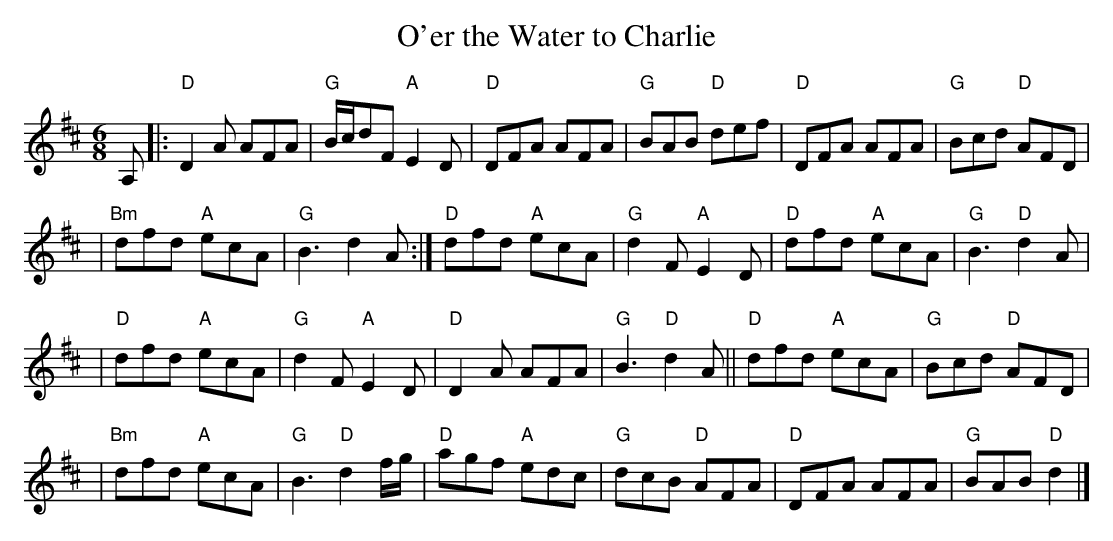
X:1
T: O'er the Water to Charlie
M: 6/8
L: 1/8
K: D
A, \
|: "D"D2A AFA | "G"B/c/dF "A"E2D | "D"DFA AFA | "G"BAB "D"def | "D"DFA AFA | "G"Bcd "D"AFD |
| "Bm"dfd "A"ecA | "G"B3 d2A :| "D"dfd "A"ecA | "G"d2F "A"E2D | "D"dfd "A"ecA | "G"B3 "D"d2A |
|  "D"dfd "A"ecA | "G"d2F "A"E2D | "D"D2A AFA | "G"B3 "D"d2A || "D"dfd "A"ecA | "G"Bcd "D"AFD |
| "Bm"dfd "A"ecA | "G"B3 "D"d2f/g/ | "D"agf "A"edc | "G"dcB "D"AFA | "D"DFA AFA | "G"BAB "D"d2 |]
